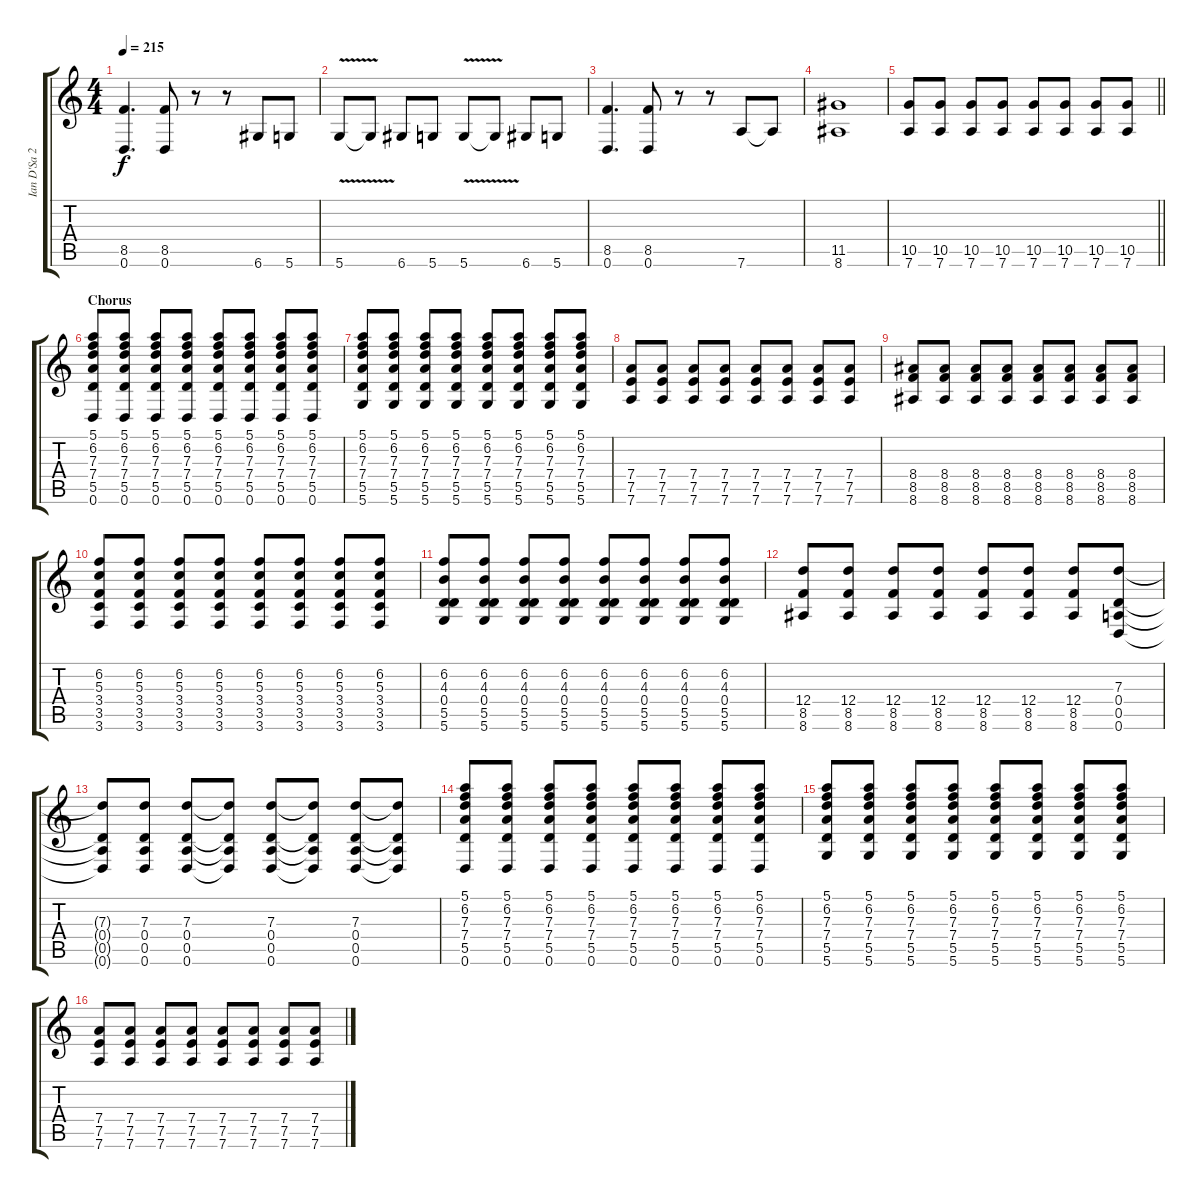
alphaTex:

\track ("Ian D'Sa 2" "Ian D'Sa 2") {instrument overdrivenguitar}
\staff {score tabs}
\tuning (E4 B3 G3 D3 A2 D2) {hide}
\ts (4 4)
\tempo 215
\clef g2
\ks c
(8.5 0.6).4{d dy f} (8.5 0.6).8 r.8 r.8 6.6.8 5.6.8 |
5.6{v}.8 5.6{t}.8 6.6.8 5.6.8 5.6{v}.8 5.6{t}.8 6.6.8 5.6.8 |
(8.5 0.6).4{d} (8.5 0.6).8 r.8 r.8 7.6.8 7.6{t}.8 |
(11.5 8.6).1 |
\barLineRight lightlight
(10.5 7.6).8 (10.5 7.6).8 (10.5 7.6).8 (10.5 7.6).8 (10.5 7.6).8 (10.5 7.6).8 (10.5 7.6).8 (10.5 7.6).8 |
\section ("" "Chorus")
(5.1 6.2 7.3 7.4 5.5 0.6).8 (5.1 6.2 7.3 7.4 5.5 0.6).8 (5.1 6.2 7.3 7.4 5.5 0.6).8 (5.1 6.2 7.3 7.4 5.5 0.6).8 (5.1 6.2 7.3 7.4 5.5 0.6).8 (5.1 6.2 7.3 7.4 5.5 0.6).8 (5.1 6.2 7.3 7.4 5.5 0.6).8 (5.1 6.2 7.3 7.4 5.5 0.6).8 |
(5.1 6.2 7.3 7.4 5.5 5.6).8 (5.1 6.2 7.3 7.4 5.5 5.6).8 (5.1 6.2 7.3 7.4 5.5 5.6).8 (5.1 6.2 7.3 7.4 5.5 5.6).8 (5.1 6.2 7.3 7.4 5.5 5.6).8 (5.1 6.2 7.3 7.4 5.5 5.6).8 (5.1 6.2 7.3 7.4 5.5 5.6).8 (5.1 6.2 7.3 7.4 5.5 5.6).8 |
(7.4 7.5 7.6).8 (7.4 7.5 7.6).8 (7.4 7.5 7.6).8 (7.4 7.5 7.6).8 (7.4 7.5 7.6).8 (7.4 7.5 7.6).8 (7.4 7.5 7.6).8 (7.4 7.5 7.6).8 |
(8.4 8.5 8.6).8 (8.4 8.5 8.6).8 (8.4 8.5 8.6).8 (8.4 8.5 8.6).8 (8.4 8.5 8.6).8 (8.4 8.5 8.6).8 (8.4 8.5 8.6).8 (8.4 8.5 8.6).8 |
(6.2 5.3 3.4 3.5 3.6).8 (6.2 5.3 3.4 3.5 3.6).8 (6.2 5.3 3.4 3.5 3.6).8 (6.2 5.3 3.4 3.5 3.6).8 (6.2 5.3 3.4 3.5 3.6).8 (6.2 5.3 3.4 3.5 3.6).8 (6.2 5.3 3.4 3.5 3.6).8 (6.2 5.3 3.4 3.5 3.6).8 |
(6.2 4.3 0.4 5.5 5.6).8 (6.2 4.3 0.4 5.5 5.6).8 (6.2 4.3 0.4 5.5 5.6).8 (6.2 4.3 0.4 5.5 5.6).8 (6.2 4.3 0.4 5.5 5.6).8 (6.2 4.3 0.4 5.5 5.6).8 (6.2 4.3 0.4 5.5 5.6).8 (6.2 4.3 0.4 5.5 5.6).8 |
(12.4 8.5 8.6).8 (12.4 8.5 8.6).8 (12.4 8.5 8.6).8 (12.4 8.5 8.6).8 (12.4 8.5 8.6).8 (12.4 8.5 8.6).8 (12.4 8.5 8.6).8 (7.3 0.4 0.5 0.6).8 |
(7.3{t} 0.4{t} 0.5{t} 0.6{t}).8 (7.3 0.4 0.5 0.6).8 (7.3 0.4 0.5 0.6).8 (7.3{t} 0.4{t} 0.5{t} 0.6{t}).8 (7.3 0.4 0.5 0.6).8 (7.3{t} 0.4{t} 0.5{t} 0.6{t}).8 (7.3 0.4 0.5 0.6).8 (7.3{t} 0.4{t} 0.5{t} 0.6{t}).8 |
(5.1 6.2 7.3 7.4 5.5 0.6).8 (5.1 6.2 7.3 7.4 5.5 0.6).8 (5.1 6.2 7.3 7.4 5.5 0.6).8 (5.1 6.2 7.3 7.4 5.5 0.6).8 (5.1 6.2 7.3 7.4 5.5 0.6).8 (5.1 6.2 7.3 7.4 5.5 0.6).8 (5.1 6.2 7.3 7.4 5.5 0.6).8 (5.1 6.2 7.3 7.4 5.5 0.6).8 |
(5.1 6.2 7.3 7.4 5.5 5.6).8 (5.1 6.2 7.3 7.4 5.5 5.6).8 (5.1 6.2 7.3 7.4 5.5 5.6).8 (5.1 6.2 7.3 7.4 5.5 5.6).8 (5.1 6.2 7.3 7.4 5.5 5.6).8 (5.1 6.2 7.3 7.4 5.5 5.6).8 (5.1 6.2 7.3 7.4 5.5 5.6).8 (5.1 6.2 7.3 7.4 5.5 5.6).8 |
(7.4 7.5 7.6).8 (7.4 7.5 7.6).8 (7.4 7.5 7.6).8 (7.4 7.5 7.6).8 (7.4 7.5 7.6).8 (7.4 7.5 7.6).8 (7.4 7.5 7.6).8 (7.4 7.5 7.6).8
